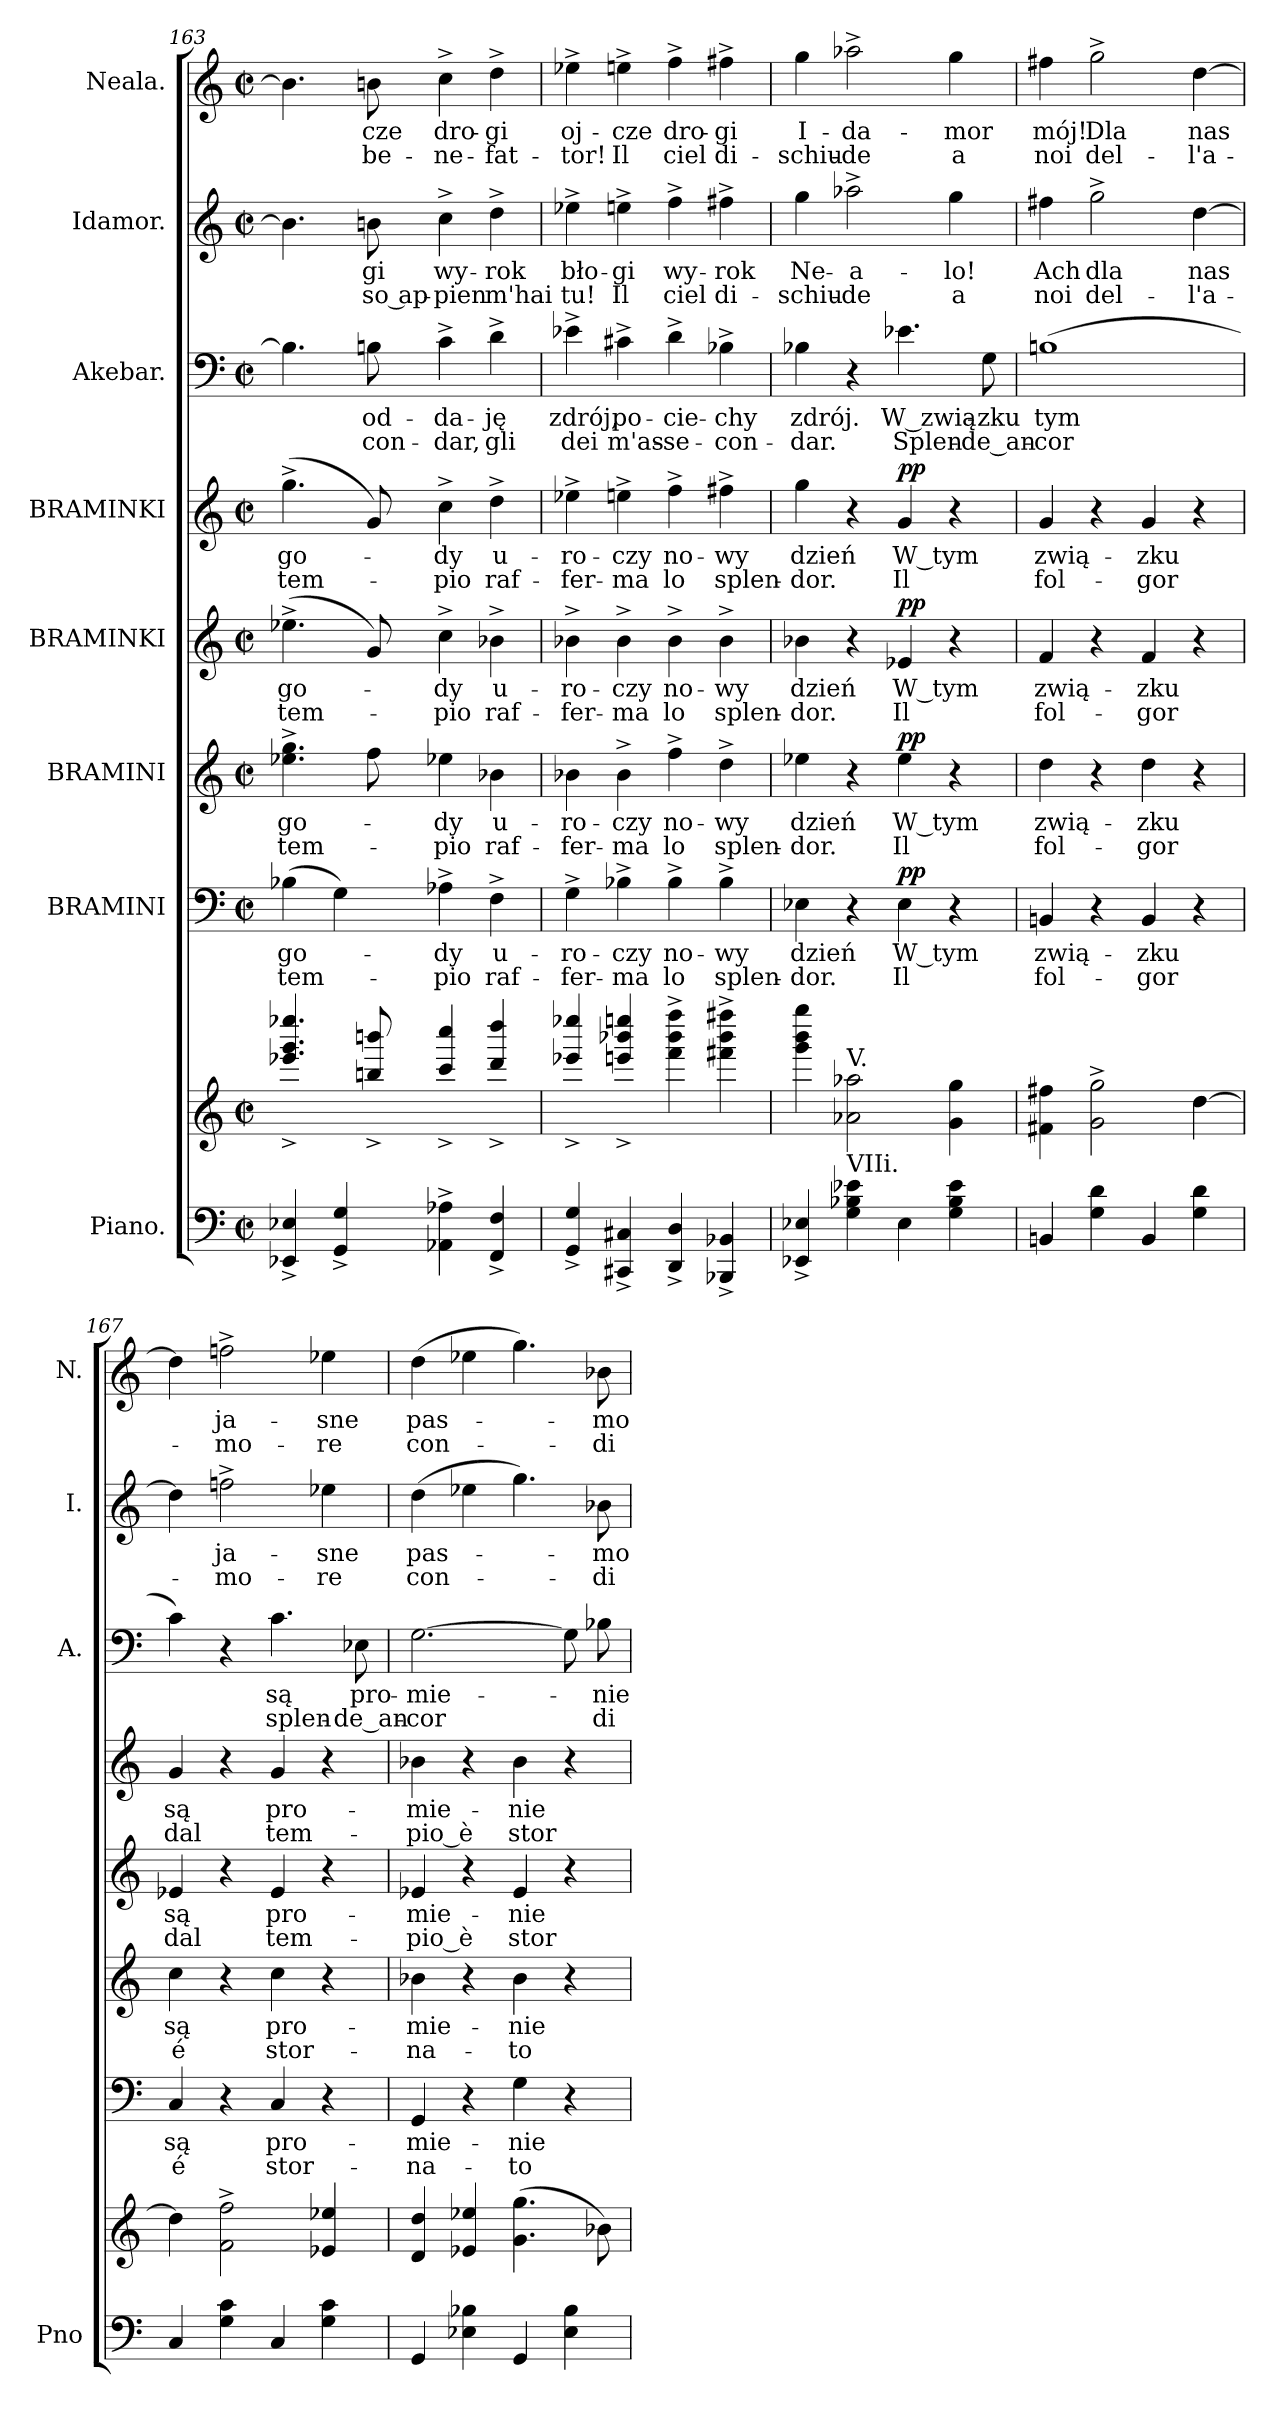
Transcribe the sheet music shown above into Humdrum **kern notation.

**kern	**kern	**kern	**text	**text	**dynam	**kern	**text	**text	**dynam	**kern	**text	**text	**dynam	**kern	**text	**text	**dynam	**kern	**text	**text	**kern	**text	**text	**kern	**text	**text
*part8	*part8	*part7	*part7	*part7	*part7	*part6	*part6	*part6	*part6	*part5	*part5	*part5	*part5	*part4	*part4	*part4	*part4	*part3	*part3	*part3	*part2	*part2	*part2	*part1	*part1	*part1
*staff9	*staff8	*staff7	*staff7	*staff7	*staff7	*staff6	*staff6	*staff6	*staff6	*staff5	*staff5	*staff5	*staff5	*staff4	*staff4	*staff4	*staff4	*staff3	*staff3	*staff3	*staff2	*staff2	*staff2	*staff1	*staff1	*staff1
*I"Piano.	*	*I"BRAMINI	*	*	*	*I"BRAMINI	*	*	*	*I"BRAMINKI	*	*	*	*I"BRAMINKI	*	*	*	*I"Akebar.	*	*	*I"Idamor.	*	*	*I"Neala.	*	*
*I'Pno	*	*	*	*	*	*	*	*	*	*	*	*	*	*	*	*	*	*I'A.	*	*	*I'I.	*	*	*I'N.	*	*
*clefF4	*clefG2	*clefF4	*	*	*	*clefG2	*	*	*	*clefG2	*	*	*	*clefG2	*	*	*	*clefF4	*	*	*clefG2	*	*	*clefG2	*	*
*	*	*	*	*	*	*ITrd8c12	*	*	*	*	*	*	*	*	*	*	*	*	*	*	*ITrd8c12	*	*	*	*	*
*k[]	*k[]	*k[]	*	*	*	*k[]	*	*	*	*k[]	*	*	*	*k[]	*	*	*	*k[]	*	*	*k[]	*	*	*k[]	*	*
*a:	*a:	*a:	*	*	*	*a:	*	*	*	*a:	*	*	*	*a:	*	*	*	*a:	*	*	*a:	*	*	*a:	*	*
*M2/2	*M2/2	*M2/2	*	*	*	*M2/2	*	*	*	*M2/2	*	*	*	*M2/2	*	*	*	*M2/2	*	*	*M2/2	*	*	*M2/2	*	*
*met(c|)	*met(c|)	*met(c|)	*	*	*	*met(c|)	*	*	*	*met(c|)	*	*	*	*met(c|)	*	*	*	*met(c|)	*	*	*met(c|)	*	*	*met(c|)	*	*
=163	=163	=163	=163	=163	=163	=163	=163	=163	=163	=163	=163	=163	=163	=163	=163	=163	=163	=163	=163	=163	=163	=163	=163	=163	=163	=163
4EE-X^/ 4E-X^/	4.eee-X^/ 4.ggg^/ 4.eeee-X^/	(4B-X\	-go-	tem-	.	4.e-X^\ 4.g^\	-go-	tem-	.	(4.ee-X^\	-go-	tem-	.	(4.gg^\	-go-	tem-	.	4.B-\]	.	.	4.B-\]	.	.	4.b-\]	.	.
4GG^/ 4G^/	.	4G\)	.	.	.	.	.	.	.	.	.	.	.	.	.	.	.	.	.	.	.	.	.	.	.	.
.	8bbn^/ 8bbbn^/	.	.	.	.	8f\	.	.	.	8g/)	.	.	.	8g/)	.	.	.	8Bn\	od-	-con-	8Bn\	-gi	-so ap-	8bn\	-cze	be-
4AA-X^\ 4A-X^\	4ccc^/ 4cccc^/	4A-X^\	-dy	-pio	.	4e-X\	-dy	-pio	.	4cc^\	-dy	-pio	.	4cc^\	-dy	-pio	.	4c^\	-da-	-dar,	4c^\	wy-	-pien	4cc^\	dro-	-ne-
4FF^/ 4F^/	4ddd^/ 4dddd^/	4F^\	u-	raf-	.	4B-X\	u-	raf-	.	4b-X^\	u-	raf-	.	4dd^\	u-	raf-	.	4d^\	-ję	gli	4d^\	-rok	m'hai	4dd^\	-gi	-fat-
=164	=164	=164	=164	=164	=164	=164	=164	=164	=164	=164	=164	=164	=164	=164	=164	=164	=164	=164	=164	=164	=164	=164	=164	=164	=164	=164
4GG^/ 4G^/	4eee-X^/ 4eeee-X^/	4G^\	-ro-	-fer-	.	4B-X\	-ro-	-fer-	.	4b-X^\	-ro-	-fer-	.	4ee-X^\	-ro-	-fer-	.	4e-X^\	zdrój,	dei	4e-X^\	bło-	tu!	4ee-X^\	oj-	-tor!
4CC#X^/ 4C#X^/	4eeen^/ 4bbb-X^/ 4eeeen^/	4B-X^\	-czy	-ma	.	4B-^\	-czy	-ma	.	4b-^\	-czy	-ma	.	4een^\	-czy	-ma	.	4c#X^\	po-	m'as-	4en^\	-gi	Il	4een^\	-cze	Il
4DD^/ 4D^/	4fff^\ 4bbb-^\ 4ffff^\	4B-^\	no-	lo	.	4f^\	no-	lo	.	4b-^\	no-	lo	.	4ff^\	no-	lo	.	4d^\	-cie-	-se-	4f^\	wy-	ciel	4ff^\	dro-	ciel
4BBB-X^/ 4BB-X^/	4fff#X^\ 4bbb-^\ 4ffff#X^\	4B-^\	-wy	splen-	.	4d^\	-wy	splen-	.	4b-^\	-wy	splen-	.	4ff#X^\	-wy	splen-	.	4B-X^\	-chy	-con-	4f#X^\	-rok	di-	4ff#X^\	-gi	di-
=165	=165	=165	=165	=165	=165	=165	=165	=165	=165	=165	=165	=165	=165	=165	=165	=165	=165	=165	=165	=165	=165	=165	=165	=165	=165	=165
4EE-X^/ 4E-X^/	4ggg\ 4bbb\ 4gggg\	4E-X\	dzień	-dor.	.	4e-X\	dzień	-dor.	.	4b-X\	dzień	-dor.	.	4gg\	dzień	-dor.	.	4B-X\	zdrój.	-dar.	4g\	Ne-	-schiu-	4gg\	I-	-schiu-
!	!LO:TX:b:t=VIIi.	!	!	!	!	!	!	!	!	!	!	!	!	!	!	!	!	!	!	!	!	!	!	!	!	!
!	!LO:TX:a:t=V.	!	!	!	!	!	!	!	!	!	!	!	!	!	!	!	!	!	!	!	!	!	!	!	!	!
4G\ 4B-X\ 4e-X\	2a-X\ 2aa-X\	4r	.	.	.	4r	.	.	.	4r	.	.	.	4r	.	.	.	4r	.	.	2a-X^\	-a-	-de	2aa-X^\	-da-	-de
!	!	!	!	!	!LO:DY:a	!	!	!	!LO:DY:a	!	!	!	!LO:DY:a	!	!	!	!LO:DY:a	!	!	!	!	!	!	!	!	!
4E-\	.	4E-\	W_tym	Il	pp	4e-\	W_tym	Il	pp	4e-X/	W_tym	Il	pp	4g/	W_tym	Il	pp	4.e-X\	W_zwią-	Splen-	.	.	.	.	.	.
4G\ 4B-\ 4e-\	4g\ 4gg\	4r	.	.	.	4r	.	.	.	4r	.	.	.	4r	.	.	.	.	.	.	4g\	-lo!	a	4gg\	-mor	a
.	.	.	.	.	.	.	.	.	.	.	.	.	.	.	.	.	.	8G\	-zku	-de_an-	.	.	.	.	.	.
=166	=166	=166	=166	=166	=166	=166	=166	=166	=166	=166	=166	=166	=166	=166	=166	=166	=166	=166	=166	=166	=166	=166	=166	=166	=166	=166
4BBn/	4f#X\ 4ff#X\	4BBn/	zwią-	fol-	.	4d\	zwią-	fol-	.	4f/	zwią-	fol-	.	4g/	zwią-	fol-	.	(1Bn	tym	-cor	4f#X\	Ach	noi	4ff#X\	mój!	noi
4G\ 4d\	2g^\ 2gg^\	4r	.	.	.	4r	.	.	.	4r	.	.	.	4r	.	.	.	.	.	.	2g^\	dla	del-	2gg^\	Dla	del-
4BB/	.	4BB/	-zku	-gor	.	4d\	-zku	-gor	.	4f/	-zku	-gor	.	4g/	-zku	-gor	.	.	.	.	.	.	.	.	.	.
4G\ 4d\	[4dd\	4r	.	.	.	4r	.	.	.	4r	.	.	.	4r	.	.	.	.	.	.	[4d\	nas	-l'a-	[4dd\	nas	-l'a-
=167	=167	=167	=167	=167	=167	=167	=167	=167	=167	=167	=167	=167	=167	=167	=167	=167	=167	=167	=167	=167	=167	=167	=167	=167	=167	=167
4C/	4dd\]	4C/	są	é	.	4c\	są	é	.	4e-X/	są	dal	.	4g/	są	dal	.	4c\)	.	.	4d\]	.	.	4dd\]	.	.
4G\ 4c\	2f^\ 2ff^\	4r	.	.	.	4r	.	.	.	4r	.	.	.	4r	.	.	.	4r	.	.	2fn^\	ja-	-mo-	2ffn^\	ja-	-mo-
4C/	.	4C/	pro-	stor-	.	4c\	pro-	stor-	.	4e-/	pro-	tem-	.	4g/	pro-	tem-	.	4.c\	są	splen-	.	.	.	.	.	.
4G\ 4c\	4e-X/ 4ee-X/	4r	.	.	.	4r	.	.	.	4r	.	.	.	4r	.	.	.	.	.	.	4e-X\	-sne	-re	4ee-X\	-sne	-re
.	.	.	.	.	.	.	.	.	.	.	.	.	.	.	.	.	.	8E-X\	pro-	-de_an-	.	.	.	.	.	.
=168	=168	=168	=168	=168	=168	=168	=168	=168	=168	=168	=168	=168	=168	=168	=168	=168	=168	=168	=168	=168	=168	=168	=168	=168	=168	=168
4GG/	4d/ 4dd/	4GG/	-mie-	-na-	.	4B-X\	-mie-	-na-	.	4e-X/	-mie-	-pio_è	.	4b-X\	-mie-	-pio_è	.	[2.G\	-mie-	-cor	(4d\	pas-	con-	(4dd\	pas-	con-
4E-X\ 4B-X\	4e-X/ 4ee-X/	4r	.	.	.	4r	.	.	.	4r	.	.	.	4r	.	.	.	.	.	.	4e-X\	.	.	4ee-X\	.	.
4GG/	(4.g\ 4.gg\	4G\	-nie	-to	.	4B-\	-nie	-to	.	4e-/	-nie	stor-	.	4b-\	-nie	stor-	.	.	.	.	4.g\)	.	.	4.gg\)	.	.
4E-\ 4B-\	.	4r	.	.	.	4r	.	.	.	4r	.	.	.	4r	.	.	.	8G\]	.	.	.	.	.	.	.	.
.	8b-X\)	.	.	.	.	.	.	.	.	.	.	.	.	.	.	.	.	8B-X\	-nie	di	8B-X\	-mo	-di-	8b-X\	-mo	-di-
=	=	=	=	=	=	=	=	=	=	=	=	=	=	=	=	=	=	=	=	=	=	=	=	=	=	=
*-	*-	*-	*-	*-	*-	*-	*-	*-	*-	*-	*-	*-	*-	*-	*-	*-	*-	*-	*-	*-	*-	*-	*-	*-	*-	*-
